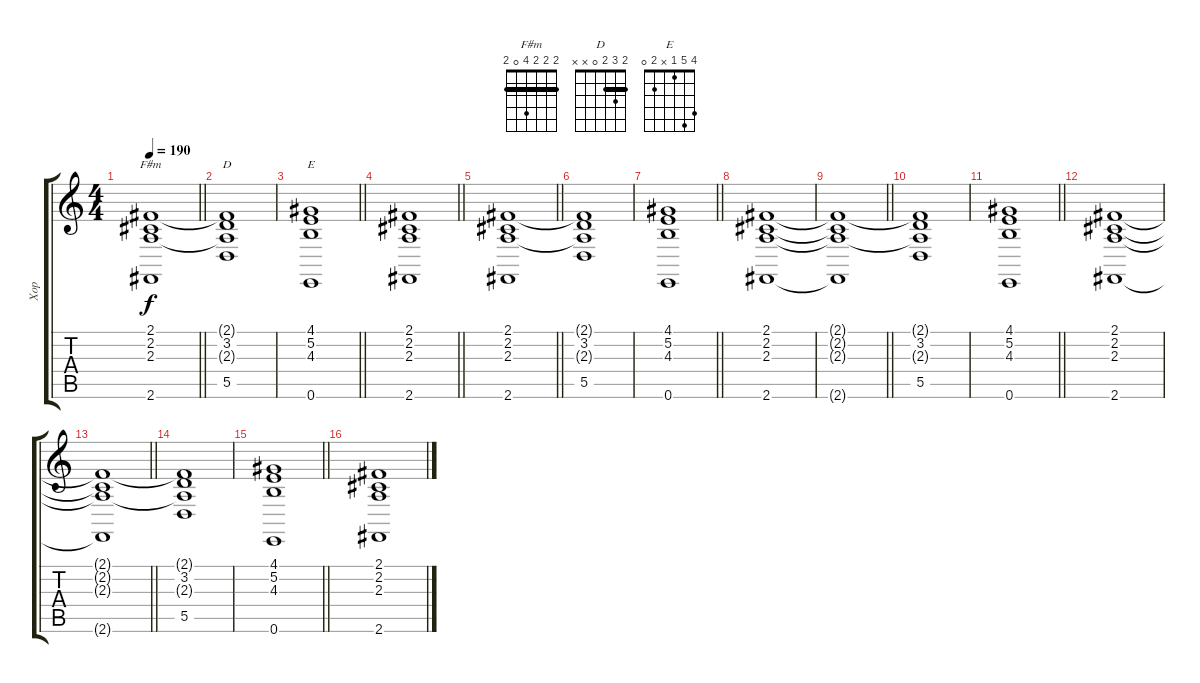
\track ("Хор" "Хор") {instrument pad4choir}
\staff {score tabs}
\tuning (E4 B3 G3 D3 A2 E2) {hide}
\chord ("F#m" 2 2 2 4 0 2) {barre 2}
\chord ("D" 2 3 2 0 x x) {barre 2}
\chord ("E" 4 5 1 x 2 0)
\ts (4 4)
\tempo 190
\clef g2
\barLineRight lightlight
\ks c
(2.1{t} 2.2{t} 2.3{t} 2.6{t}).1{ch "F#m" dy f} |
(2.1{t} 3.2 2.3{t} 5.5).1{ch "D"} |
\barLineRight lightlight
(4.1 5.2 4.3 0.6).1{ch "E"} |
\barLineRight lightlight
(2.1 2.2 2.3 2.6).1 |
\section ("" "")
\barLineRight lightlight
(2.1 2.2 2.3 2.6).1{volume 7 instrument pad4choir} |
(2.1{t} 3.2 2.3{t} 5.5).1 |
\barLineRight lightlight
(4.1 5.2 4.3 0.6).1 |
(2.1 2.2 2.3 2.6).1 |
\barLineRight lightlight
(2.1{t} 2.2{t} 2.3{t} 2.6{t}).1 |
(2.1{t} 3.2 2.3{t} 5.5).1 |
\barLineRight lightlight
(4.1 5.2 4.3 0.6).1 |
(2.1 2.2 2.3 2.6).1 |
\barLineRight lightlight
(2.1{t} 2.2{t} 2.3{t} 2.6{t}).1 |
(2.1{t} 3.2 2.3{t} 5.5).1 |
\barLineRight lightlight
(4.1 5.2 4.3 0.6).1 |
(2.1 2.2 2.3 2.6).1
